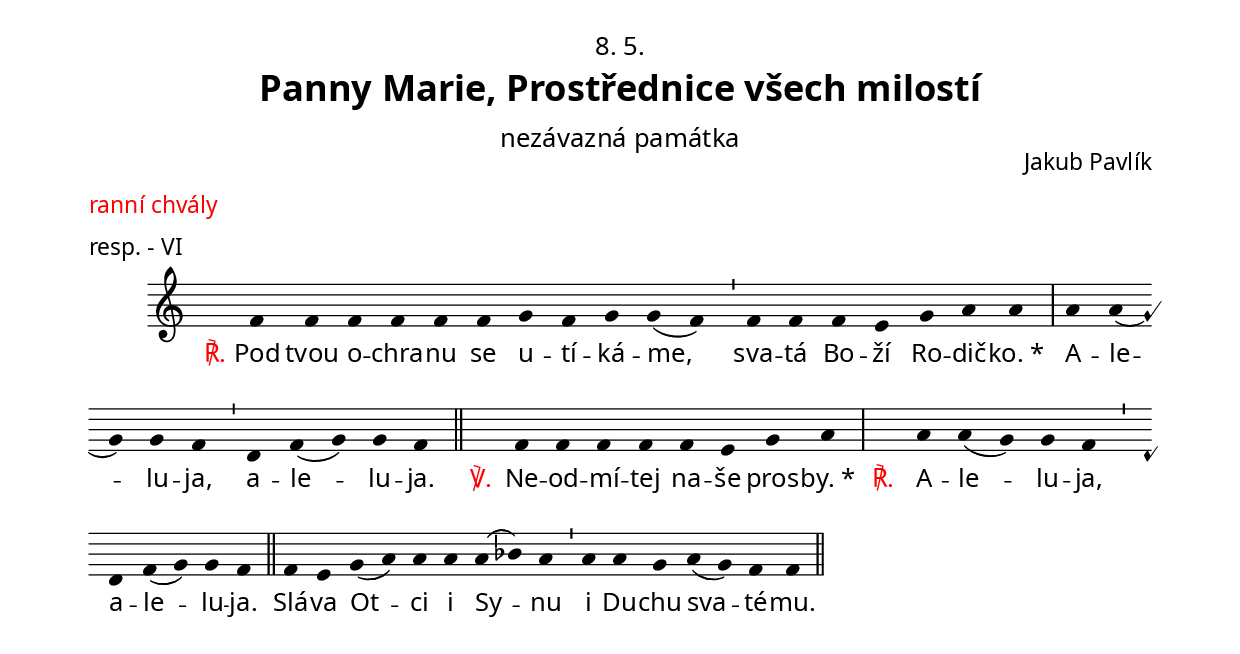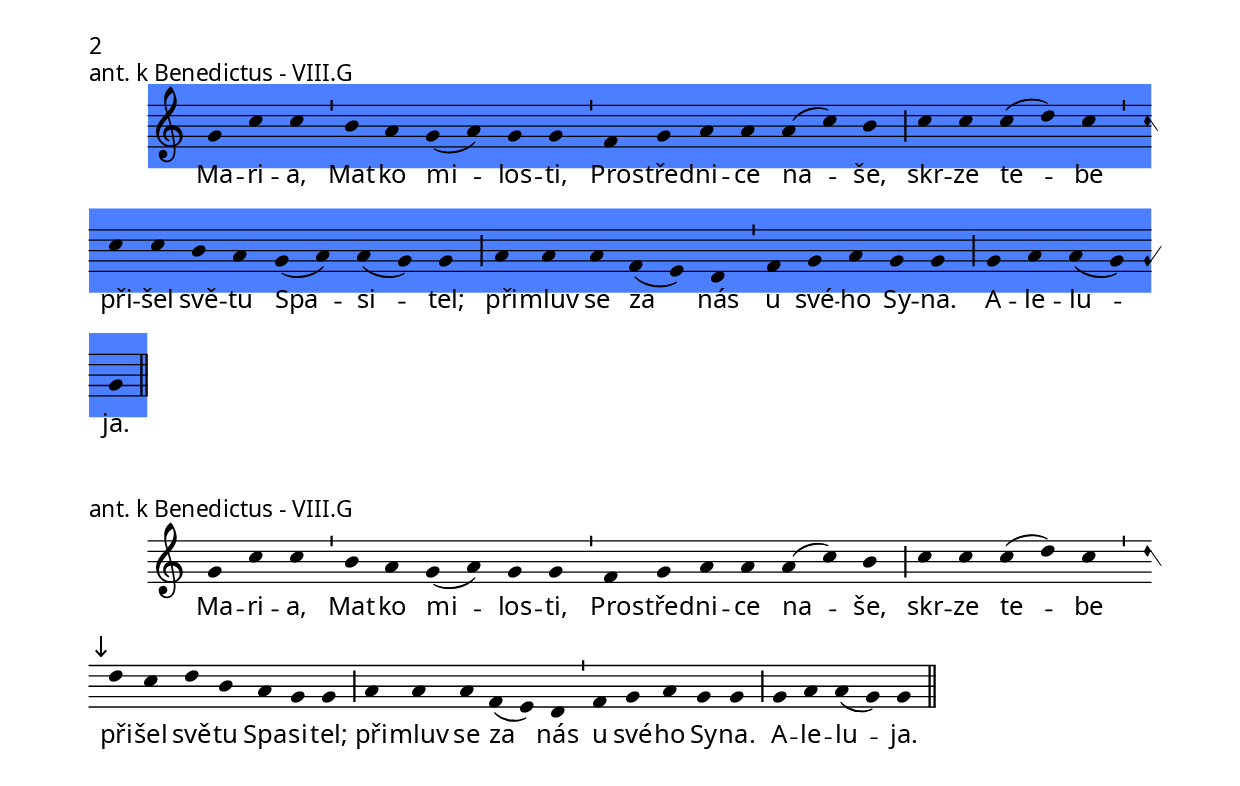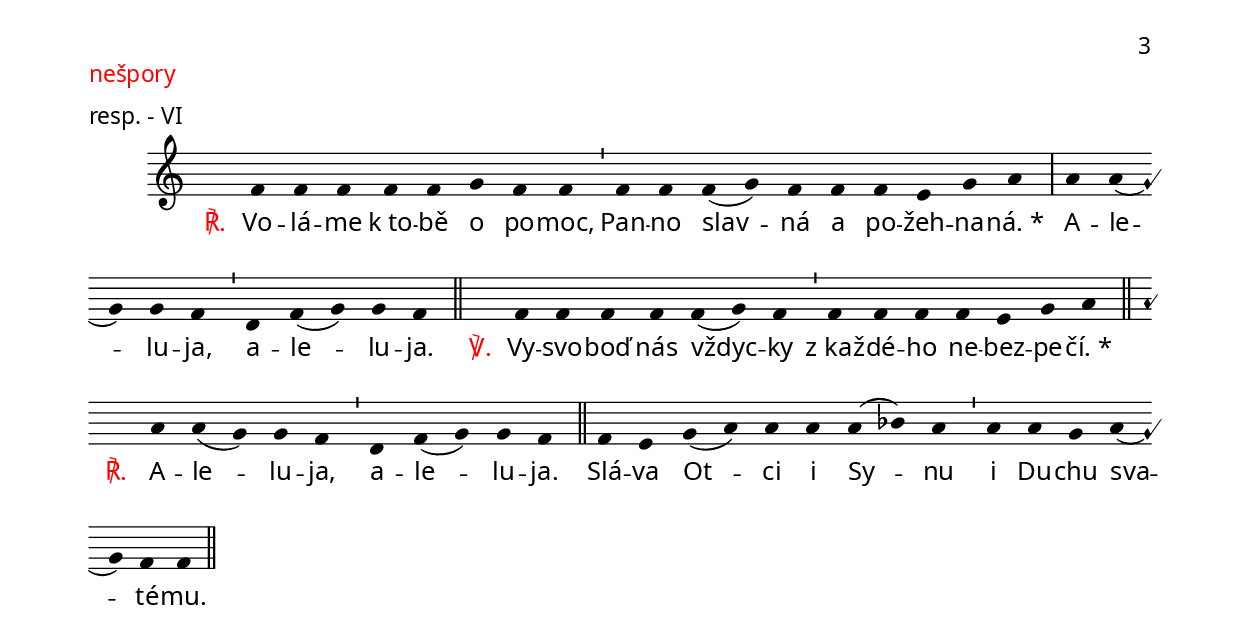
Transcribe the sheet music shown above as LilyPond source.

\version "2.19.16"

\include "../spolecne.ly"
\include "../dilyresponsorii.ly"

\header {
  title = \markup\titleSvatek
            "Panny Marie, Prostřednice všech milostí"
            "nezávazná památka"
            "8. 5."
  composer = "Jakub Pavlík"
}

\markup {\nadpisHodinka {"ranní chvály"}}

\score {
  \relative c' {
    \choralniRezim

    % R
    \neviditelna f
    f4 f f f f f g f g g( f) \barMin
    f f f e g a a \barMax
    \respVIalelujaResponsum \barFinalis
    % V
    \neviditelna f
    f4 f f f f e g a \barMax
    % R
    \neviditelna a
    \respVIalelujaResponsum \barFinalis
    % Slava
    \respVIalelujaDoxologie \barFinalis
  }
  \addlyrics {
    \Response Pod tvou o -- chra -- nu se u -- tí -- ká -- me,
    sva -- tá Bo -- ží Ro -- dič -- ko._*
    \textRespAleluja
    \Verse Ne -- od -- mí -- tej na -- še pros -- by._*
    \Response \textRespAleluja
    \textRespDoxologie
  }
  \header {
    quid = "resp."
    modus = "VI"
    id = "rch-r"
    piece = \markup {\sestavTitulekResp}
  }
}

\pageBreak

\score {
  \relative c'' {
    \zvyraznovacModry
    \choralniRezim
    g4 c c \barMin
    b a g( a) g g \barMin
    f g a a a( c) b \barMaior
    c c c( d) c \barMin
    c c b a g( a) a( g) g \barMaior
    a a a f( e) d \barMin
    f g a g g \barMaior
    g a a( g) g \barFinalis
  }
  \addlyrics {
    Ma -- ri -- a,
    Mat -- ko mi -- los -- ti,
    Pro -- střed -- ni -- ce na -- še,
    skr -- ze te -- be
    při -- šel svě -- tu Spa -- si -- tel;
    při -- mluv se za nás
    u své -- ho Sy -- na.
    A -- le -- lu -- ja.
  }
  \header {
    quid = "ant. k Benedictus"
    modus = "VIII"
    differentia = "G"
    psalmus = ""
    id = "rch-aben"
    piece = \markup {\sestavTitulekBezZalmu}
  }
}

\score {
  \relative c'' {
    \choralniRezim
    g4 c c \barMin
    b a g( a) g g \barMin
    f g a a a( c) b \barMaior
    c c c( d) c \barMin
    \mark\sipka d c d b a g g \barMaior
    a a a f( e) d \barMin
    f g a g g \barMaior
    g a a( g) g \barFinalis
  }
  \addlyrics {
    Ma -- ri -- a,
    Mat -- ko mi -- los -- ti,
    Pro -- střed -- ni -- ce na -- še,
    skr -- ze te -- be
    při -- šel svě -- tu Spa -- si -- tel;
    při -- mluv se za nás
    u své -- ho Sy -- na.
    A -- le -- lu -- ja.
  }
  \header {
    quid = "ant. k Benedictus"
    modus = "VIII"
    differentia = "G"
    psalmus = ""
    id = "rch-aben"
    piece = \markup {\sestavTitulekBezZalmu}
  }
}

\pageBreak

\markup {\nadpisHodinka {"nešpory"}}

\score {
  \relative c' {
    \choralniRezim

    % R
    \neviditelna f
    f4 f f f f g f f \barMin
    f f f( g) f f f e g a \barMax
    \respVIalelujaResponsum \barFinalis
    % V
    \neviditelna f
    f4 f f f f( g) f \barMin
    f f f f e g a \barFinalis
    % R
    \neviditelna a
    \respVIalelujaResponsum \barFinalis
    % Slava
    \respVIalelujaDoxologie \barFinalis
  }
  \addlyrics {
    \Response Vo -- lá -- me k_to -- bě o po -- moc,
    Pan -- no slav -- ná a po -- žeh -- na -- ná._*
    \textRespAleluja
    \Verse Vy -- svo -- boď nás vždyc -- ky
    z_kaž -- dé -- ho ne -- bez -- pe -- čí._*
    \Response \textRespAleluja
    \textRespDoxologie
  }
  \header {
    quid = "resp."
    modus = "VI"
    id = "ne-r"
    piece = \markup {\sestavTitulekResp}
  }
}

\pageBreak

\score {
  \relative c'' {
    \zvyraznovacModry
    \choralniRezim
    a4 a g( f) f f g f d( e d c) c \barMaior
    d d( f) e \barMin
    e f g g a g f d d \barMin
    d d c d( f) e d c( d) d \barMaior
    f g f( d) d \barFinalis
  }
  \addlyrics {
    Na -- še spá -- sa je ve tvých ru -- kou,
    stůj při nás,
    a bu -- de -- me s_ra -- dos -- tí slou -- žit
    na -- še -- mu Krá -- li a Pá -- nu.
    A -- le -- lu -- ja.
  }
  \header {
    quid = "ant. k Magnificat"
    modus = "I"
    differentia = "a"
    psalmus = ""
    id = "ne-amag"
    piece = \markup {\sestavTitulekBezZalmu}
  }
}